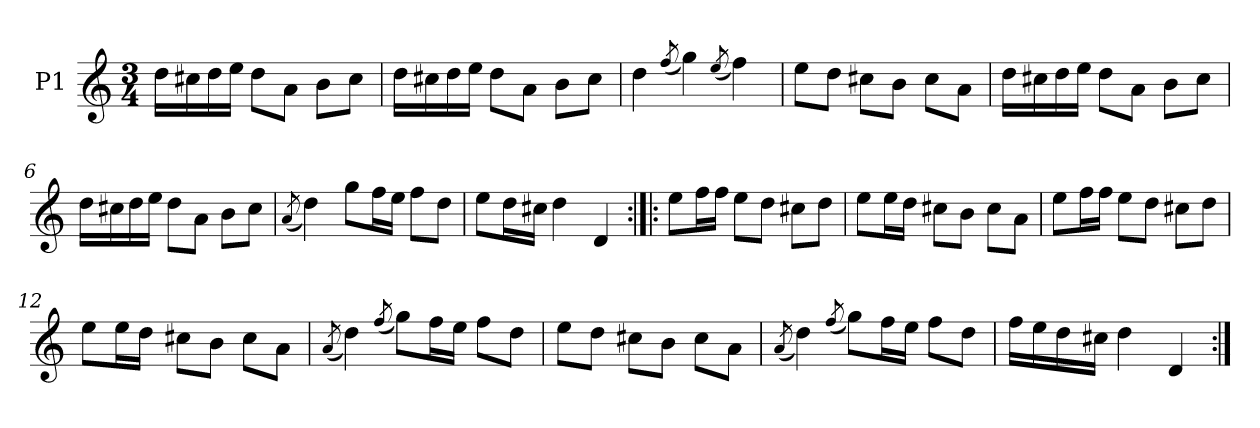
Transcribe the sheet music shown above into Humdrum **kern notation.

**kern
*part1
*staff1
*I"P1
!!LO:PB:g=z
*clefG2
*k[]
*C:
*M3/4
=1
16ddi\LL
16cc#Xi\
16ddi\
16eei\JJ
8ddi\L
8ai\J
8bi\L
8cc#i\J
=2
16ddi\LL
16cc#Xi\
16ddi\
16eei\JJ
8ddi\L
8ai\J
8bi\L
8cc#i\J
=3
4ddi\
(8qffi/
4ggi\)
(8qeei/
4ffi\)
=4
8eei\L
8ddi\J
8cc#Xi\L
8bi\J
8cc#i\L
8ai\J
!!LO:LB:g=z
=5
16ddi\LL
16cc#Xi\
16ddi\
16eei\JJ
8ddi\L
8ai\J
8bi\L
8cc#i\J
=6
16ddi\LL
16cc#Xi\
16ddi\
16eei\JJ
8ddi\L
8ai\J
8bi\L
8cc#i\J
=7
(8qai/
4ddi\)
8ggi\L
16ffi\L
16eei\JJ
8ffi\L
8ddi\J
=8
8eei\L
16ddi\L
16cc#Xi\JJ
4ddi\
4di/
!!LO:LB:g=z
=9:|!|:
8eei\L
16ffi\L
16ffi\JJ
8eei\L
8ddi\J
8cc#Xi\L
8ddi\J
=10
8eei\L
16eei\L
16ddi\JJ
8cc#Xi\L
8bi\J
8cc#i\L
8ai\J
=11
8eei\L
16ffi\L
16ffi\JJ
8eei\L
8ddi\J
8cc#Xi\L
8ddi\J
=12
8eei\L
16eei\L
16ddi\JJ
8cc#Xi\L
8bi\J
8cc#i\L
8ai\J
!!LO:LB:g=z
=13
(8qai/
4ddi\)
(8qffi/
8ggi\L)
16ffi\L
16eei\JJ
8ffi\L
8ddi\J
=14
8eei\L
8ddi\J
8cc#Xi\L
8bi\J
8cc#i\L
8ai\J
=15
(8qai/
4ddi\)
(8qffi/
8ggi\L)
16ffi\L
16eei\JJ
8ffi\L
8ddi\J
=16
16ffi\LL
16eei\
16ddi\
16cc#Xi\JJ
4ddi\
4di/
=:|!
*-
